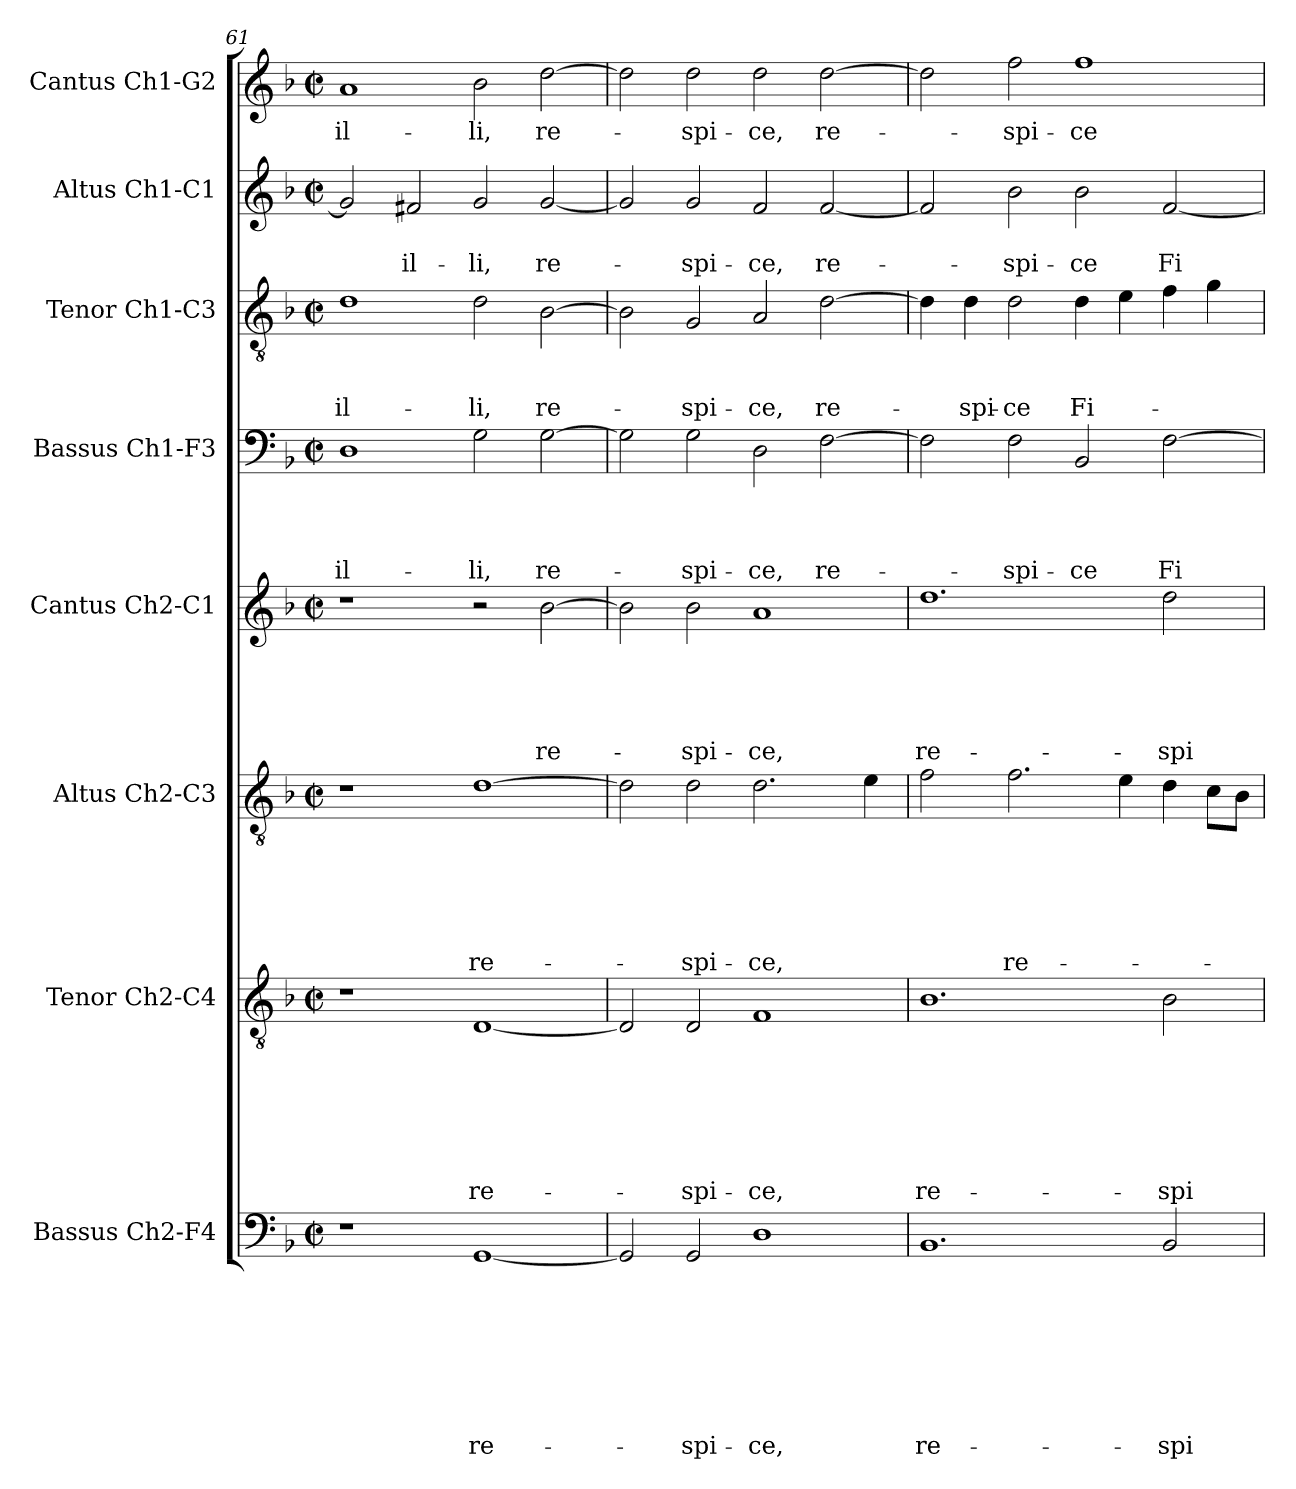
**kern	**text	**text	**text	**text	**text	**text	**text	**text	**kern	**text	**text	**text	**text	**text	**text	**text	**kern	**text	**text	**text	**text	**text	**text	**kern	**text	**text	**text	**text	**text	**kern	**text	**text	**text	**text	**kern	**text	**text	**text	**kern	**text	**text	**kern	**text
*part8	*part8	*part8	*part8	*part8	*part8	*part8	*part8	*part8	*part7	*part7	*part7	*part7	*part7	*part7	*part7	*part7	*part6	*part6	*part6	*part6	*part6	*part6	*part6	*part5	*part5	*part5	*part5	*part5	*part5	*part4	*part4	*part4	*part4	*part4	*part3	*part3	*part3	*part3	*part2	*part2	*part2	*part1	*part1
*staff8	*staff8	*staff8	*staff8	*staff8	*staff8	*staff8	*staff8	*staff8	*staff7	*staff7	*staff7	*staff7	*staff7	*staff7	*staff7	*staff7	*staff6	*staff6	*staff6	*staff6	*staff6	*staff6	*staff6	*staff5	*staff5	*staff5	*staff5	*staff5	*staff5	*staff4	*staff4	*staff4	*staff4	*staff4	*staff3	*staff3	*staff3	*staff3	*staff2	*staff2	*staff2	*staff1	*staff1
*I"Bassus Ch2-F4	*	*	*	*	*	*	*	*	*I"Tenor Ch2-C4	*	*	*	*	*	*	*	*I"Altus Ch2-C3	*	*	*	*	*	*	*I"Cantus Ch2-C1	*	*	*	*	*	*I"Bassus Ch1-F3	*	*	*	*	*I"Tenor Ch1-C3	*	*	*	*I"Altus Ch1-C1	*	*	*I"Cantus Ch1-G2	*
*I'B2	*	*	*	*	*	*	*	*	*I'T2	*	*	*	*	*	*	*	*I'A2	*	*	*	*	*	*	*I'C2	*	*	*	*	*	*I'B	*	*	*	*	*I'T	*	*	*	*I'A	*	*	*I'C	*
*clefF4	*	*	*	*	*	*	*	*	*clefGv2	*	*	*	*	*	*	*	*clefGv2	*	*	*	*	*	*	*clefG2	*	*	*	*	*	*clefF4	*	*	*	*	*clefGv2	*	*	*	*clefG2	*	*	*clefG2	*
*k[b-]	*	*	*	*	*	*	*	*	*k[b-]	*	*	*	*	*	*	*	*k[b-]	*	*	*	*	*	*	*k[b-]	*	*	*	*	*	*k[b-]	*	*	*	*	*k[b-]	*	*	*	*k[b-]	*	*	*k[b-]	*
*F:	*	*	*	*	*	*	*	*	*F:	*	*	*	*	*	*	*	*F:	*	*	*	*	*	*	*F:	*	*	*	*	*	*F:	*	*	*	*	*F:	*	*	*	*F:	*	*	*F:	*
*M2/2	*	*	*	*	*	*	*	*	*M2/2	*	*	*	*	*	*	*	*M2/2	*	*	*	*	*	*	*M2/2	*	*	*	*	*	*M2/2	*	*	*	*	*M2/2	*	*	*	*M2/2	*	*	*M2/2	*
*met(c|)	*	*	*	*	*	*	*	*	*met(c|)	*	*	*	*	*	*	*	*met(c|)	*	*	*	*	*	*	*met(c|)	*	*	*	*	*	*met(c|)	*	*	*	*	*met(c|)	*	*	*	*met(c|)	*	*	*met(c|)	*
=61	=61	=61	=61	=61	=61	=61	=61	=61	=61	=61	=61	=61	=61	=61	=61	=61	=61	=61	=61	=61	=61	=61	=61	=61	=61	=61	=61	=61	=61	=61	=61	=61	=61	=61	=61	=61	=61	=61	=61	=61	=61	=61	=61
!	!	!	!	!	!	!	!	!	!	!	!	!	!	!	!	!	!	!	!	!	!	!	!	!	!	!	!	!	!	!	!	!	!	!LO:LY:b	!	!	!	!LO:LY:b	!	!	!	!	!LO:LY:b
1r	.	.	.	.	.	.	.	.	1r	.	.	.	.	.	.	.	1r	.	.	.	.	.	.	1r	.	.	.	.	.	1D	.	.	.	il-	1d	.	.	il-	2g/]	.	.	1a	il-
!	!	!	!	!	!	!	!	!	!	!	!	!	!	!	!	!	!	!	!	!	!	!	!	!	!	!	!	!	!	!	!	!	!	!	!	!	!	!	!	!	!LO:LY:b	!	!
.	.	.	.	.	.	.	.	.	.	.	.	.	.	.	.	.	.	.	.	.	.	.	.	.	.	.	.	.	.	.	.	.	.	.	.	.	.	.	2f#X/	.	il-	.	.
!	!	!	!	!	!	!	!	!LO:LY:b	!	!	!	!	!	!	!	!LO:LY:b	!	!	!	!	!	!	!LO:LY:b	!	!	!	!	!	!	!	!	!	!	!LO:LY:b	!	!	!	!LO:LY:b	!	!	!LO:LY:b	!	!LO:LY:b
[1GG	.	.	.	.	.	.	.	re-	[1D	.	.	.	.	.	.	re-	[1d	.	.	.	.	.	re-	2r	.	.	.	.	.	2G\	.	.	.	-li,	2d\	.	.	-li,	2g/	.	-li,	2b-\	-li,
!	!	!	!	!	!	!	!	!	!	!	!	!	!	!	!	!	!	!	!	!	!	!	!	!	!	!	!	!	!LO:LY:b	!	!	!	!	!LO:LY:b	!	!	!	!LO:LY:b	!	!	!LO:LY:b	!	!LO:LY:b
.	.	.	.	.	.	.	.	.	.	.	.	.	.	.	.	.	.	.	.	.	.	.	.	[2b-\	.	.	.	.	re-	[2G\	.	.	.	re-	[2B-\	.	.	re-	[2g/	.	re-	[2dd\	re-
=62	=62	=62	=62	=62	=62	=62	=62	=62	=62	=62	=62	=62	=62	=62	=62	=62	=62	=62	=62	=62	=62	=62	=62	=62	=62	=62	=62	=62	=62	=62	=62	=62	=62	=62	=62	=62	=62	=62	=62	=62	=62	=62	=62
2GG/]	.	.	.	.	.	.	.	.	2D/]	.	.	.	.	.	.	.	2d\]	.	.	.	.	.	.	2b-\]	.	.	.	.	.	2G\]	.	.	.	.	2B-\]	.	.	.	2g/]	.	.	2dd\]	.
!	!	!	!	!	!	!	!	!LO:LY:b	!	!	!	!	!	!	!	!LO:LY:b	!	!	!	!	!	!	!LO:LY:b	!	!	!	!	!	!LO:LY:b	!	!	!	!	!LO:LY:b	!	!	!	!LO:LY:b	!	!	!LO:LY:b	!	!LO:LY:b
2GG/	.	.	.	.	.	.	.	-spi-	2D/	.	.	.	.	.	.	-spi-	2d\	.	.	.	.	.	-spi-	2b-\	.	.	.	.	-spi-	2G\	.	.	.	-spi-	2G/	.	.	-spi-	2g/	.	-spi-	2dd\	-spi-
!	!	!	!	!	!	!	!	!LO:LY:b	!	!	!	!	!	!	!	!LO:LY:b	!	!	!	!	!	!	!LO:LY:b	!	!	!	!	!	!LO:LY:b	!	!	!	!	!LO:LY:b	!	!	!	!LO:LY:b	!	!	!LO:LY:b	!	!LO:LY:b
1D	.	.	.	.	.	.	.	-ce,	1F	.	.	.	.	.	.	-ce,	2.d\	.	.	.	.	.	-ce,	1a	.	.	.	.	-ce,	2D\	.	.	.	-ce,	2A/	.	.	-ce,	2f/	.	-ce,	2dd\	-ce,
!	!	!	!	!	!	!	!	!	!	!	!	!	!	!	!	!	!	!	!	!	!	!	!	!	!	!	!	!	!	!	!	!	!	!LO:LY:b	!	!	!	!LO:LY:b	!	!	!LO:LY:b	!	!LO:LY:b
.	.	.	.	.	.	.	.	.	.	.	.	.	.	.	.	.	.	.	.	.	.	.	.	.	.	.	.	.	.	[2F\	.	.	.	re-	[2d\	.	.	re-	[2f/	.	re-	[2dd\	re-
.	.	.	.	.	.	.	.	.	.	.	.	.	.	.	.	.	4e\	.	.	.	.	.	.	.	.	.	.	.	.	.	.	.	.	.	.	.	.	.	.	.	.	.	.
=63	=63	=63	=63	=63	=63	=63	=63	=63	=63	=63	=63	=63	=63	=63	=63	=63	=63	=63	=63	=63	=63	=63	=63	=63	=63	=63	=63	=63	=63	=63	=63	=63	=63	=63	=63	=63	=63	=63	=63	=63	=63	=63	=63
!	!	!	!	!	!	!	!	!LO:LY:b	!	!	!	!	!	!	!	!LO:LY:b	!	!	!	!	!	!	!	!	!	!	!	!	!LO:LY:b	!	!	!	!	!	!	!	!	!	!	!	!	!	!
1.BB-	.	.	.	.	.	.	.	re-	1.B-	.	.	.	.	.	.	re-	2f\	.	.	.	.	.	.	1.dd	.	.	.	.	re-	2F\]	.	.	.	.	4d\]	.	.	.	2f/]	.	.	2dd\]	.
!	!	!	!	!	!	!	!	!	!	!	!	!	!	!	!	!	!	!	!	!	!	!	!	!	!	!	!	!	!	!	!	!	!	!	!	!	!	!LO:LY:b	!	!	!	!	!
.	.	.	.	.	.	.	.	.	.	.	.	.	.	.	.	.	.	.	.	.	.	.	.	.	.	.	.	.	.	.	.	.	.	.	4d\	.	.	-spi-	.	.	.	.	.
!	!	!	!	!	!	!	!	!	!	!	!	!	!	!	!	!	!	!	!	!	!	!	!LO:LY:b	!	!	!	!	!	!	!	!	!	!	!LO:LY:b	!	!	!	!LO:LY:b	!	!	!LO:LY:b	!	!LO:LY:b
.	.	.	.	.	.	.	.	.	.	.	.	.	.	.	.	.	2.f\	.	.	.	.	.	re-	.	.	.	.	.	.	2F\	.	.	.	-spi-	2d\	.	.	-ce	2b-\	.	-spi-	2ff\	-spi-
!	!	!	!	!	!	!	!	!	!	!	!	!	!	!	!	!	!	!	!	!	!	!	!	!	!	!	!	!	!	!	!	!	!	!LO:LY:b	!	!	!	!LO:LY:b	!	!	!LO:LY:b	!	!LO:LY:b
.	.	.	.	.	.	.	.	.	.	.	.	.	.	.	.	.	.	.	.	.	.	.	.	.	.	.	.	.	.	2BB-/	.	.	.	-ce	4d\	.	.	Fi-	2b-\	.	-ce	1ff	-ce
.	.	.	.	.	.	.	.	.	.	.	.	.	.	.	.	.	4e\	.	.	.	.	.	.	.	.	.	.	.	.	.	.	.	.	.	4e\	.	.	.	.	.	.	.	.
!	!	!	!	!	!	!	!	!LO:LY:b	!	!	!	!	!	!	!	!LO:LY:b	!	!	!	!	!	!	!	!	!	!	!	!	!LO:LY:b	!	!	!	!	!LO:LY:b	!	!	!	!	!	!	!LO:LY:b	!	!
2BB-/	.	.	.	.	.	.	.	-spi-	2B-\	.	.	.	.	.	.	-spi-	4d\	.	.	.	.	.	.	2dd\	.	.	.	.	-spi-	[2F\	.	.	.	Fi-	4f\	.	.	.	[2f/	.	Fi-	.	.
.	.	.	.	.	.	.	.	.	.	.	.	.	.	.	.	.	8c\L	.	.	.	.	.	.	.	.	.	.	.	.	.	.	.	.	.	4g\	.	.	.	.	.	.	.	.
.	.	.	.	.	.	.	.	.	.	.	.	.	.	.	.	.	8B-\J	.	.	.	.	.	.	.	.	.	.	.	.	.	.	.	.	.	.	.	.	.	.	.	.	.	.
=	=	=	=	=	=	=	=	=	=	=	=	=	=	=	=	=	=	=	=	=	=	=	=	=	=	=	=	=	=	=	=	=	=	=	=	=	=	=	=	=	=	=	=
*-	*-	*-	*-	*-	*-	*-	*-	*-	*-	*-	*-	*-	*-	*-	*-	*-	*-	*-	*-	*-	*-	*-	*-	*-	*-	*-	*-	*-	*-	*-	*-	*-	*-	*-	*-	*-	*-	*-	*-	*-	*-	*-	*-
